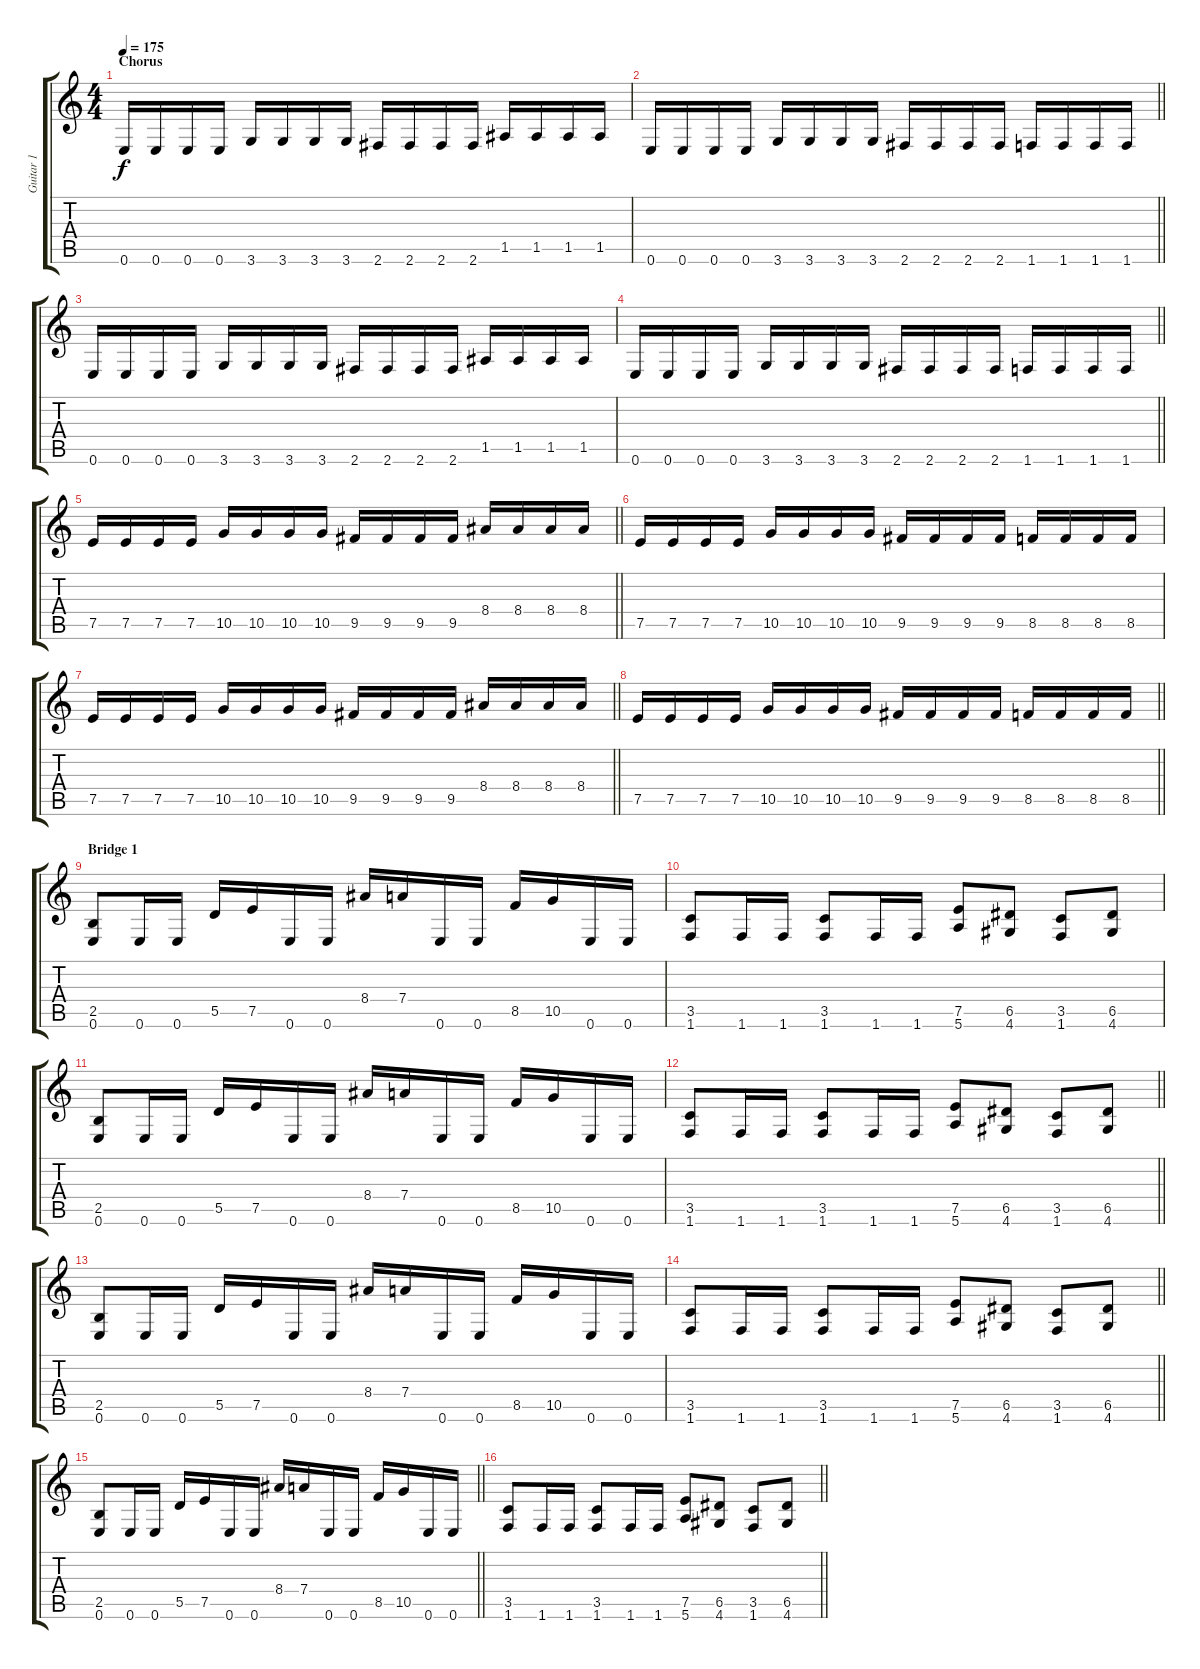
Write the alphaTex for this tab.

\track ("Guitar 1" "Guitar 1") {instrument distortionguitar}
\staff {score tabs}
\tuning (E4 B3 G3 D3 A2 E2) {hide}
\ts (4 4)
\section ("" "Chorus")
\tempo 175
\clef g2
\ks c
0.6.16{dy f} 0.6.16 0.6.16 0.6.16 3.6.16 3.6.16 3.6.16 3.6.16 2.6.16 2.6.16 2.6.16 2.6.16 1.5.16 1.5.16 1.5.16 1.5.16 |
\barLineRight lightlight
0.6.16 0.6.16 0.6.16 0.6.16 3.6.16 3.6.16 3.6.16 3.6.16 2.6.16 2.6.16 2.6.16 2.6.16 1.6.16 1.6.16 1.6.16 1.6.16 |
0.6.16 0.6.16 0.6.16 0.6.16 3.6.16 3.6.16 3.6.16 3.6.16 2.6.16 2.6.16 2.6.16 2.6.16 1.5.16 1.5.16 1.5.16 1.5.16 |
\barLineRight lightlight
0.6.16 0.6.16 0.6.16 0.6.16 3.6.16 3.6.16 3.6.16 3.6.16 2.6.16 2.6.16 2.6.16 2.6.16 1.6.16 1.6.16 1.6.16 1.6.16 |
\barLineRight lightlight
7.5.16 7.5.16 7.5.16 7.5.16 10.5.16 10.5.16 10.5.16 10.5.16 9.5.16 9.5.16 9.5.16 9.5.16 8.4.16 8.4.16 8.4.16 8.4.16 |
7.5.16 7.5.16 7.5.16 7.5.16 10.5.16 10.5.16 10.5.16 10.5.16 9.5.16 9.5.16 9.5.16 9.5.16 8.5.16 8.5.16 8.5.16 8.5.16 |
\barLineRight lightlight
7.5.16 7.5.16 7.5.16 7.5.16 10.5.16 10.5.16 10.5.16 10.5.16 9.5.16 9.5.16 9.5.16 9.5.16 8.4.16 8.4.16 8.4.16 8.4.16 |
\barLineRight lightlight
7.5.16 7.5.16 7.5.16 7.5.16 10.5.16 10.5.16 10.5.16 10.5.16 9.5.16 9.5.16 9.5.16 9.5.16 8.5.16 8.5.16 8.5.16 8.5.16 |
\section ("" "Bridge 1")
(2.5 0.6).8 0.6.16 0.6.16 5.5.16 7.5.16 0.6.16 0.6.16 8.4.16 7.4.16 0.6.16 0.6.16 8.5.16 10.5.16 0.6.16 0.6.16 |
(3.5 1.6).8 1.6.16 1.6.16 (3.5 1.6).8 1.6.16 1.6.16 (7.5 5.6).8 (6.5 4.6).8 (3.5 1.6).8 (6.5 4.6).8 |
(2.5 0.6).8 0.6.16 0.6.16 5.5.16 7.5.16 0.6.16 0.6.16 8.4.16 7.4.16 0.6.16 0.6.16 8.5.16 10.5.16 0.6.16 0.6.16 |
\barLineRight lightlight
(3.5 1.6).8 1.6.16 1.6.16 (3.5 1.6).8 1.6.16 1.6.16 (7.5 5.6).8 (6.5 4.6).8 (3.5 1.6).8 (6.5 4.6).8 |
(2.5 0.6).8 0.6.16 0.6.16 5.5.16 7.5.16 0.6.16 0.6.16 8.4.16 7.4.16 0.6.16 0.6.16 8.5.16 10.5.16 0.6.16 0.6.16 |
\barLineRight lightlight
(3.5 1.6).8 1.6.16 1.6.16 (3.5 1.6).8 1.6.16 1.6.16 (7.5 5.6).8 (6.5 4.6).8 (3.5 1.6).8 (6.5 4.6).8 |
\barLineRight lightlight
(2.5 0.6).8 0.6.16 0.6.16 5.5.16 7.5.16 0.6.16 0.6.16 8.4.16 7.4.16 0.6.16 0.6.16 8.5.16 10.5.16 0.6.16 0.6.16 |
\barLineRight lightlight
(3.5 1.6).8 1.6.16 1.6.16 (3.5 1.6).8 1.6.16 1.6.16 (7.5 5.6).8 (6.5 4.6).8 (3.5 1.6).8 (6.5 4.6).8
